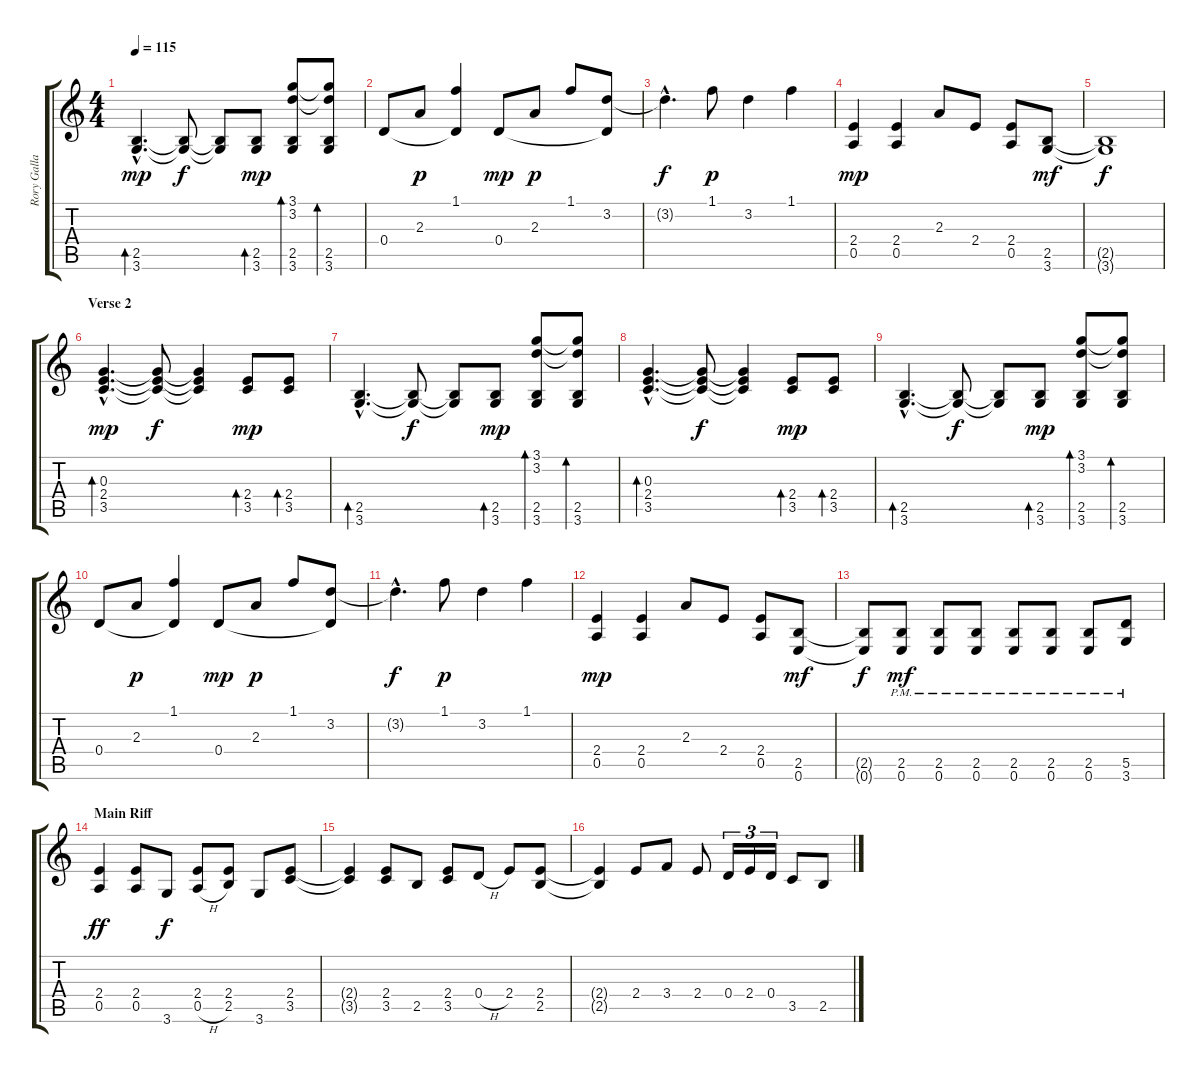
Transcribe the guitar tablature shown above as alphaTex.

\track ("Rory Gallagher (Rhythm Electric)" "Rory Galla") {instrument distortionguitar}
\staff {score tabs}
\tuning (E4 B3 G3 D3 A2 E2) {hide}
\ts (4 4)
\tempo 115
\clef g2
\ks c
(2.5{hac} 3.6{hac}).4{d bd 120 dy mp} (2.5{t} 3.6{t}).8{dy f} (2.5{t} 3.6{t}).8 (2.5 3.6).8{bd 120 dy mp} (3.1 3.2 2.5 3.6).8{bd 120} (3.1{t} 3.2{t} 2.5 3.6).8{bd 120} |
0.4.8 2.3.8{dy p} (1.1 0.4{t}).4 0.4.8{dy mp} 2.3.8{dy p} 1.1.8 (3.2 0.4{t}).8 |
3.2{hac t}.4{d dy f} 1.1.8{dy p} 3.2.4 1.1.4 |
(2.4 0.5).4{dy mp} (2.4 0.5).4 2.3.8 2.4.8 (2.4 0.5).8 (2.5 3.6).8{dy mf} |
(2.5{t} 3.6{t}).1{dy f} |
\section ("" "Verse 2")
(0.3{hac} 2.4{hac} 3.5{hac}).4{d bd 120 dy mp} (0.3{t} 2.4{t} 3.5{t}).8{dy f} (0.3{t} 2.4{t} 3.5{t}).4 (2.4 3.5).8{bd 120 dy mp} (2.4 3.5).8{bd 120} |
(2.5{hac} 3.6{hac}).4{d bd 120} (2.5{t} 3.6{t}).8{dy f} (2.5{t} 3.6{t}).8 (2.5 3.6).8{bd 120 dy mp} (3.1 3.2 2.5 3.6).8{bd 120} (3.1{t} 3.2{t} 2.5 3.6).8{bd 120} |
(0.3{hac} 2.4{hac} 3.5{hac}).4{d bd 120} (0.3{t} 2.4{t} 3.5{t}).8{dy f} (0.3{t} 2.4{t} 3.5{t}).4 (2.4 3.5).8{bd 120 dy mp} (2.4 3.5).8{bd 120} |
(2.5{hac} 3.6{hac}).4{d bd 120} (2.5{t} 3.6{t}).8{dy f} (2.5{t} 3.6{t}).8 (2.5 3.6).8{bd 120 dy mp} (3.1 3.2 2.5 3.6).8{bd 120} (3.1{t} 3.2{t} 2.5 3.6).8{bd 120} |
0.4.8 2.3.8{dy p} (1.1 0.4{t}).4 0.4.8{dy mp} 2.3.8{dy p} 1.1.8 (3.2 0.4{t}).8 |
3.2{hac t}.4{d dy f} 1.1.8{dy p} 3.2.4 1.1.4 |
(2.4 0.5).4{dy mp} (2.4 0.5).4 2.3.8 2.4.8 (2.4 0.5).8 (2.5 0.6).8{dy mf} |
(2.5{t} 0.6{t}).8{dy f} (2.5 0.6{pm}).8{dy mf} (2.5 0.6{pm}).8 (2.5 0.6{pm}).8 (2.5 0.6{pm}).8 (2.5 0.6{pm}).8 (2.5 0.6{pm}).8 (5.5 3.6{pm}).8 |
\section ("" "Main Riff")
(2.4 0.5).4{dy ff} (2.4 0.5).8 3.6.8{dy f} (2.4 0.5{h}).8 (2.4 2.5).8 3.6.8 (2.4 3.5).8 |
(2.4{t} 3.5{t}).4 (2.4 3.5).8 2.5.8 (2.4 3.5).8 0.4{h}.8 2.4.8 (2.4 2.5).8 |
(2.4{t} 2.5{t}).4 2.4.8 3.4.8 2.4.8 0.4.16{tu (3 2)} 2.4.16{tu (3 2)} 0.4.16{tu (3 2)} 3.5.8 2.5.8
